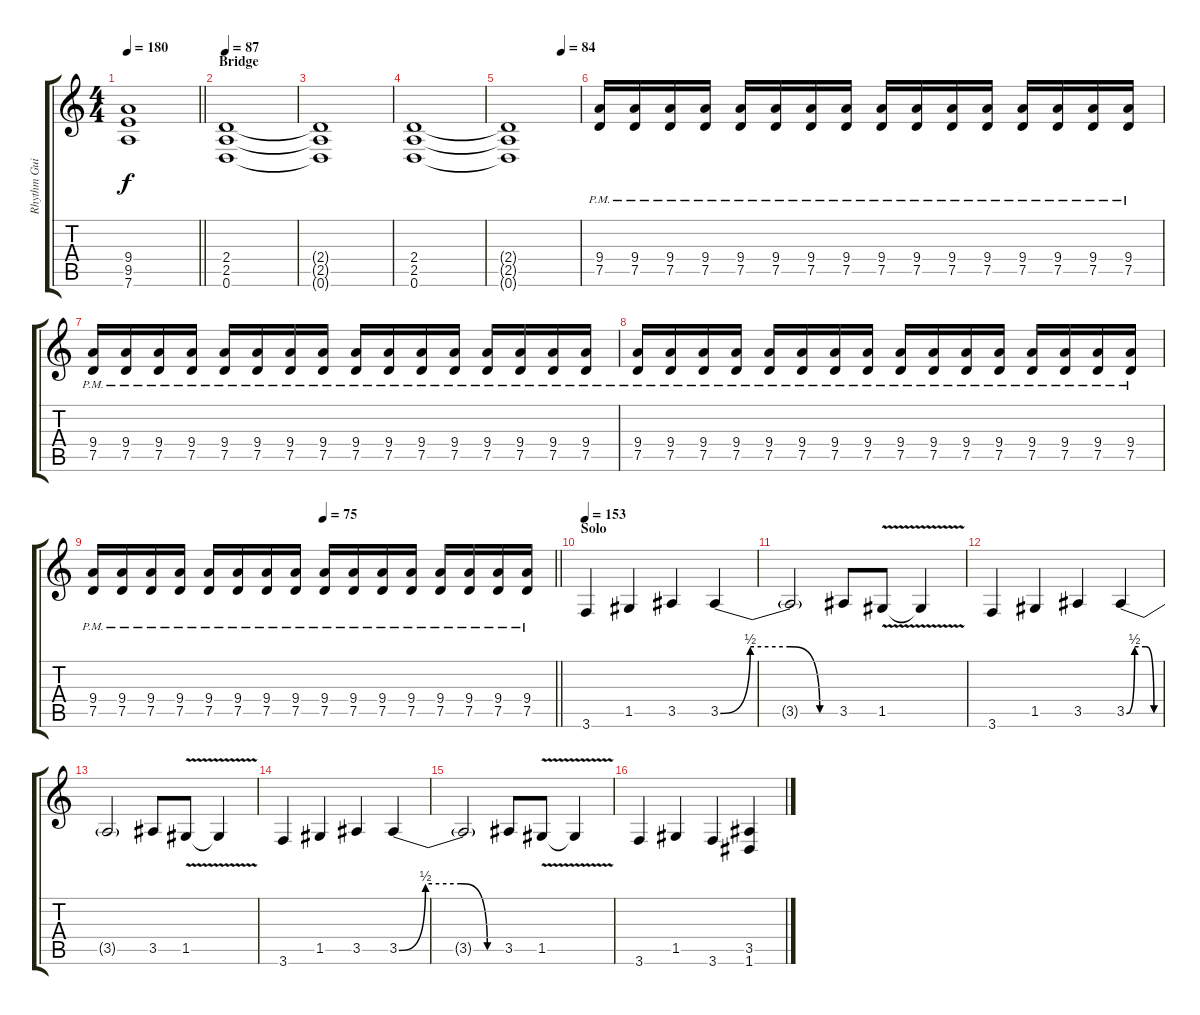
\track ("Rhythm Guitar" "Rhythm Gui") {instrument distortionguitar}
\staff {score tabs}
\tuning (D4 A3 F3 C3 G2 D2) {hide}
\ts (4 4)
\tempo 180
\clef g2
\barLineRight lightlight
\ks c
(9.4 9.5 7.6).1{dy f} |
\section ("" "Bridge")
\tempo 87
(2.4 2.5 0.6).1 |
(2.4{t} 2.5{t} 0.6{t}).1 |
(2.4 2.5 0.6).1 |
\tempo (84 0.75)
(2.4{t} 2.5{t} 0.6{t}).1 |
(9.4{pm} 7.5{pm}).16 (9.4{pm} 7.5{pm}).16 (9.4{pm} 7.5{pm}).16 (9.4{pm} 7.5{pm}).16 (9.4{pm} 7.5{pm}).16 (9.4{pm} 7.5{pm}).16 (9.4{pm} 7.5{pm}).16 (9.4{pm} 7.5{pm}).16 (9.4{pm} 7.5{pm}).16 (9.4{pm} 7.5{pm}).16 (9.4{pm} 7.5{pm}).16 (9.4{pm} 7.5{pm}).16 (9.4{pm} 7.5{pm}).16 (9.4{pm} 7.5{pm}).16 (9.4{pm} 7.5{pm}).16 (9.4{pm} 7.5{pm}).16 |
(9.4{pm} 7.5{pm}).16 (9.4{pm} 7.5{pm}).16 (9.4{pm} 7.5{pm}).16 (9.4{pm} 7.5{pm}).16 (9.4{pm} 7.5{pm}).16 (9.4{pm} 7.5{pm}).16 (9.4{pm} 7.5{pm}).16 (9.4{pm} 7.5{pm}).16 (9.4{pm} 7.5{pm}).16 (9.4{pm} 7.5{pm}).16 (9.4{pm} 7.5{pm}).16 (9.4{pm} 7.5{pm}).16 (9.4{pm} 7.5{pm}).16 (9.4{pm} 7.5{pm}).16 (9.4{pm} 7.5{pm}).16 (9.4{pm} 7.5{pm}).16 |
(9.4{pm} 7.5{pm}).16 (9.4{pm} 7.5{pm}).16 (9.4{pm} 7.5{pm}).16 (9.4{pm} 7.5{pm}).16 (9.4{pm} 7.5{pm}).16 (9.4{pm} 7.5{pm}).16 (9.4{pm} 7.5{pm}).16 (9.4{pm} 7.5{pm}).16 (9.4{pm} 7.5{pm}).16 (9.4{pm} 7.5{pm}).16 (9.4{pm} 7.5{pm}).16 (9.4{pm} 7.5{pm}).16 (9.4{pm} 7.5{pm}).16 (9.4{pm} 7.5{pm}).16 (9.4{pm} 7.5{pm}).16 (9.4{pm} 7.5{pm}).16 |
\tempo (75 0.5)
\barLineRight lightlight
(9.4{pm} 7.5{pm}).16 (9.4{pm} 7.5{pm}).16 (9.4{pm} 7.5{pm}).16 (9.4{pm} 7.5{pm}).16 (9.4{pm} 7.5{pm}).16 (9.4{pm} 7.5{pm}).16 (9.4{pm} 7.5{pm}).16 (9.4{pm} 7.5{pm}).16 (9.4{pm} 7.5{pm}).16 (9.4{pm} 7.5{pm}).16 (9.4{pm} 7.5{pm}).16 (9.4{pm} 7.5{pm}).16 (9.4{pm} 7.5{pm}).16 (9.4{pm} 7.5{pm}).16 (9.4{pm} 7.5{pm}).16 (9.4{pm} 7.5{pm}).16 |
\section ("" "Solo")
\tempo 153
3.6.4 1.5.4 3.5.4 3.5{be (custom 0 0 15 2 35 2 50 0 60 0)}.4 |
3.5{t}.2 3.5.8 1.5{v}.8 1.5{t}.4 |
3.6.4 1.5.4 3.5.4 3.5{be (custom 0 0 15 2 35 2 50 0 60 0)}.4 |
3.5{t}.2 3.5.8 1.5{v}.8 1.5{t}.4 |
3.6.4 1.5.4 3.5.4 3.5{be (custom 0 0 15 2 35 2 50 0 60 0)}.4 |
3.5{t}.2 3.5.8 1.5{v}.8 1.5{t}.4 |
3.6.4 1.5.4 3.6.4 (3.5 1.6).4
